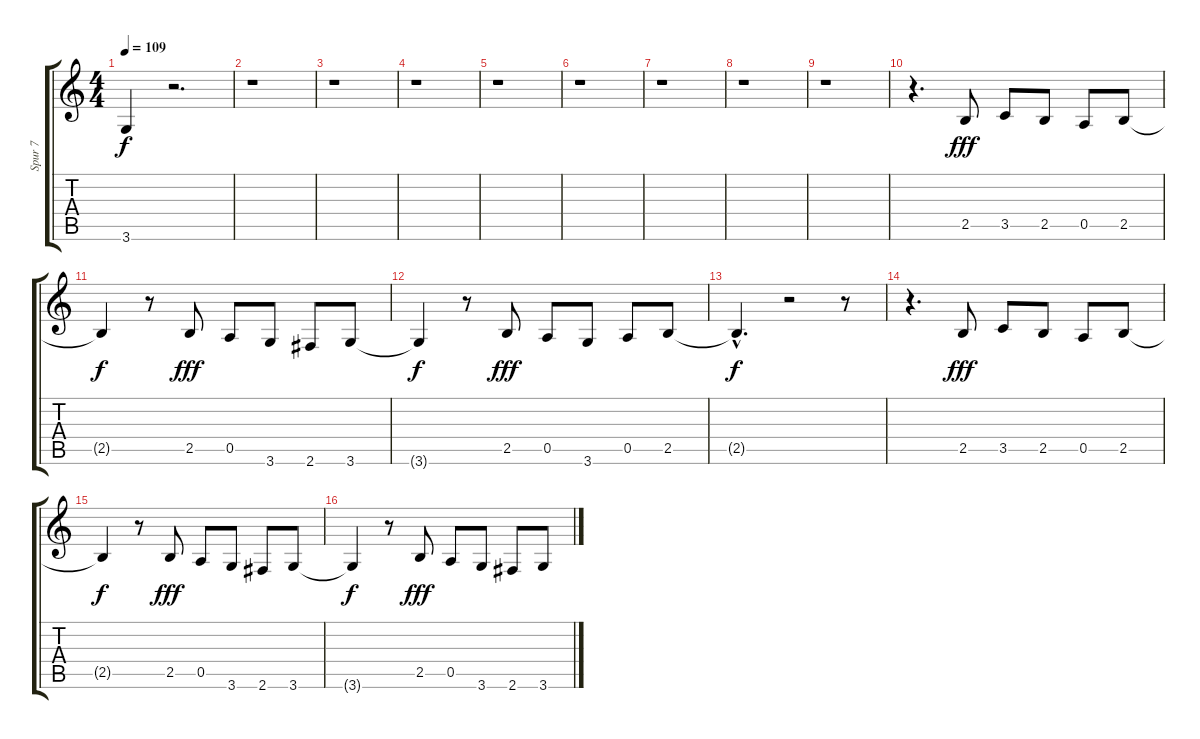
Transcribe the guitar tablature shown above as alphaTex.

\track ("Spur 7" "Spur 7") {instrument electricguitarjazz}
\staff {score tabs}
\tuning (E4 B3 G3 D3 A2 E2) {hide}
\ts (4 4)
\tempo 109
\clef g2
\ks c
3.6{t}.4{dy f} r.2{d} |
r.1 |
r.1 |
r.1 |
r.1 |
r.1 |
r.1 |
r.1 |
r.1 |
r.4{d} 2.5.8{dy fff} 3.5.8 2.5.8 0.5.8 2.5.8 |
2.5{t}.4{dy f} r.8 2.5.8{dy fff} 0.5.8 3.6.8 2.6.8 3.6.8 |
3.6{t}.4{dy f} r.8 2.5.8{dy fff} 0.5.8 3.6.8 0.5.8 2.5.8 |
2.5{hac t}.4{d dy f} r.2 r.8 |
r.4{d} 2.5.8{dy fff} 3.5.8 2.5.8 0.5.8 2.5.8 |
2.5{t}.4{dy f} r.8 2.5.8{dy fff} 0.5.8 3.6.8 2.6.8 3.6.8 |
3.6{t}.4{dy f} r.8 2.5.8{dy fff} 0.5.8 3.6.8 2.6.8 3.6.8
